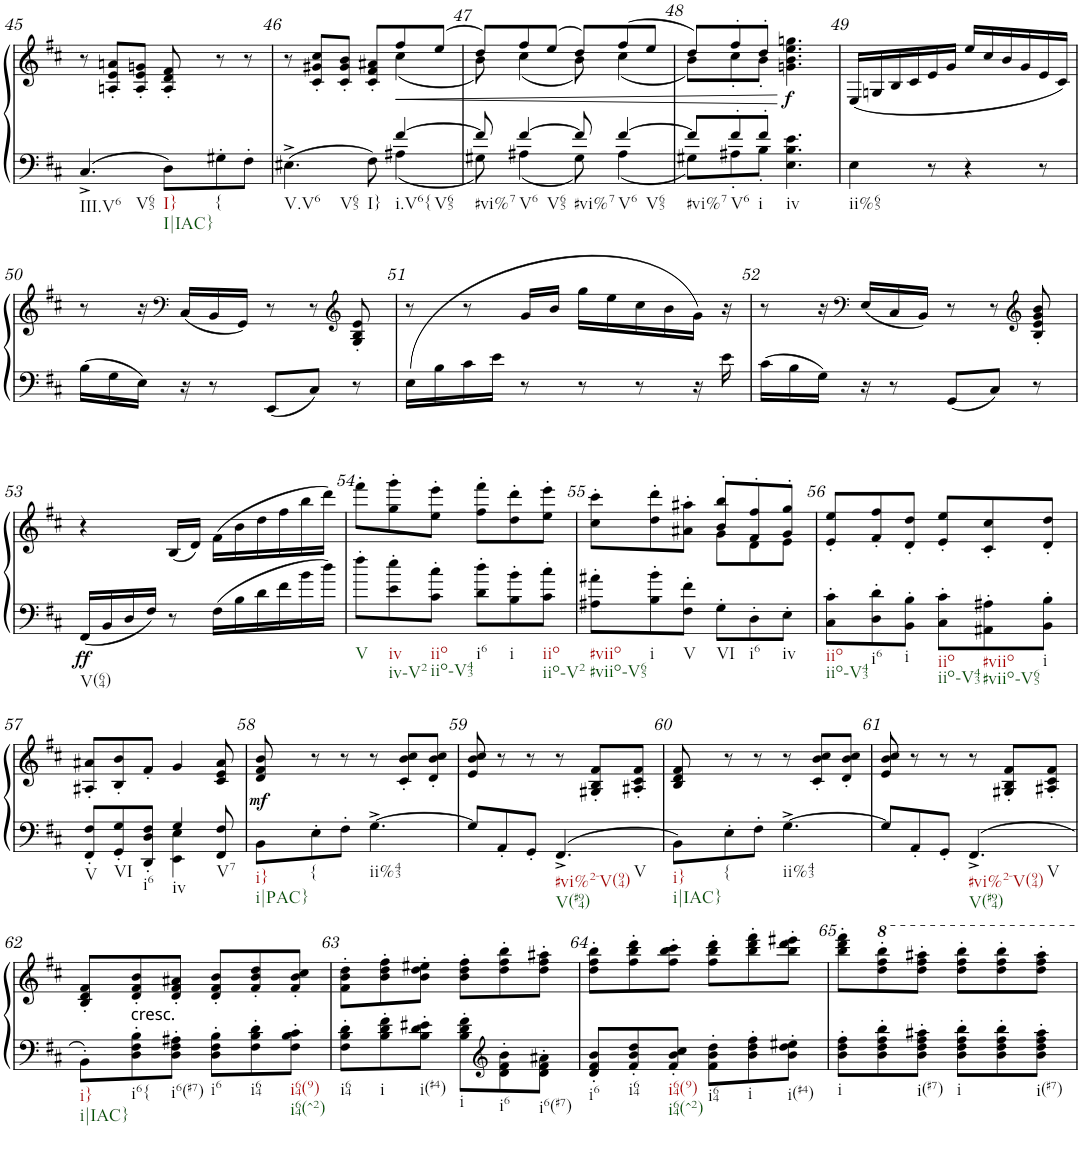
**kern	**kern	**dynam
*part1	*part1	*part1
*staff2	*staff1	*staff1/2
*I"Klavier	*	*
*I'Klav.	*	*
!!LO:PB:g=z
*clefF4	*clefG2	*
*k[f#c#]	*k[f#c#]	*
*D:	*D:	*
*M6/8	*M6/8	*
=45	=45	=45
!LO:TX:b:t=III.V6	!	!
!LO:TX:b:t=V65	!	!
4.C#^/	8r	.
.	8An/' 8e/' 8an/'L	.
.	8A/' 8e/' 8gn/'J	.
!LO:TX:b:t=I}	!	!
!LO:TX:b:t=I|IAC}	!	!
8D\L	8A/' 8d/' 8f#/'	.
!LO:TX:b:t={	!	!
8G#X'\	8r	.
8F#'\J	8r	.
=46	=46	=46
*^	*^	*
!LO:TX:b:t=V.V6	!	!	!	!
!LO:TX:b:t=V65	!	!	!	!
4.E#X^\	4.ryy	8r	4.ryy	.
.	.	8c#/' 8g#X/' 8cc#/'L	.	.
.	.	8c#/' 8g#/' 8b/'J	.	.
!LO:TX:b:t=I}	!	!	!	!
8F#\	8ryy	8c#/' 8f#/' 8a#X/'L	8ryy	.
!LO:TX:b:t=i.V6{	!	!	!	!
!LO:TX:b:t=V65	!	!	!	!
!	!	!	!	!LO:HP:b
[4f#/	4A#X\	8ff#/	(4cc#\	<
.	.	(8ee/J	.	.
=47	=47	=47	=47	=47
!LO:TX:b:t=#vi%7	!	!	!	!
8f#/]	8G#X\	8dd/L)	8b\)	.
!LO:TX:b:t=V6	!	!	!	!
!LO:TX:b:t=V65	!	!	!	!
[4f#/	4A#X\	8ff#/	(4cc#\	.
.	.	(8ee/J	.	.
!LO:TX:b:t=#vi%7	!	!	!	!
8f#/]	8G#\	8dd/L)	8b\)	.
!LO:TX:b:t=V6	!	!	!	!
!LO:TX:b:t=V65	!	!	!	!
[4f#/	4A#\	(8ff#/	(4cc#\	.
.	.	8ee/J	.	.
=48	=48	=48	=48	=48
!LO:TX:b:t=#vi%7	!	!	!	!
8f#/L]	8G#X\L	8dd/L)	8b\L)	.
!LO:TX:b:t=V6	!	!	!	!
8f#'/	8A#X'\	8ff#'/	8cc#'\	.
!LO:TX:b:t=i	!	!	!	!
8f#'/J	8B'\J	8dd'/J	8b'\J	.
!LO:TX:b:t=iv	!	!	!	!
!	!	!	!	!LO:DY:n=1:b
4.E\ 4.B\ 4.e\	4.ryy	4.gn\ 4.b\ 4.ee\ 4.ggn\	4.ryy	[ f
=49	=49	=49	=49	=49
!LO:TX:b:t=ii%65	!	!	!	!
*v	*v	*	*	*
*	*v	*v	*
4E\	(16E/LL	.
.	16Gn/	.
.	16B/	.
.	16c#/	.
8r	16e/	.
.	16g/JJ	.
4r	16ee/LL	.
.	16cc#/	.
.	16b/	.
.	16g/	.
8r	16e/	.
.	16c#/JJ)	.
!!LO:LB:g=z
=50	=50	=50
16B\LL	8r	.
16G\	.	.
16E\JJ	16r	.
*	*clefF4	*
16r	(16C#/LL	.
8r	16BB/	.
.	16GG/JJ)	.
8EE/L	8r	.
8C#/J	8r	.
*	*clefG2	*
8r	8G/' 8B/' 8e/'	.
=51	=51	=51
(16E\LL	8r	.
16B\	.	.
16c#\	8r	.
16e\JJ	.	.
8r	16g/LL	.
.	16b/JJ	.
8r	16gg\LL	.
.	16ee\	.
8r	16cc#\	.
.	16b\	.
16r	(16g\JJ	.
16e\	16r	.
=52	=52	=52
16c#\LL	8r	.
16B\	.	.
16G\JJ	16r	.
*	*clefF4	*
16r	16E/LL	.
8r	16C#/	.
.	16BB/JJ)	.
8GG/L	8r	.
8C#/J	8r	.
*	*clefG2	*
8r	8B/' 8e/' 8g/' 8b/'	.
!!LO:LB:g=z
=53	=53	=53
!LO:TX:b:t=V(64)	!	!
!	!	!LO:DY:b=2
16FF#/LL	4r	ff
16BB/	.	.
16D/	.	.
16F#/JJ	.	.
8r	(16B/LL	.
.	16d/JJ)	.
16F#\LL	(16f#\LL	.
16B\	16b\	.
16d\	16dd\	.
16f#\	16ff#\	.
16b\	16bb\	.
16dd\JJ	16ddd\JJ)	.
=54	=54	=54
!LO:TX:b:t=V	!	!
8ff#'\L	8fff#'\L	.
!LO:TX:b:t=iv	!	!
!LO:TX:b:t=iv-V2	!	!
8e\' 8ee\'	8gg\' 8ggg\'	.
!LO:TX:b:t=iio	!	!
!LO:TX:b:t=iio-V43	!	!
8c#\' 8cc#\'J	8ee\' 8eee\'J	.
!LO:TX:b:t=i6	!	!
8d\' 8dd\'L	8ff#\' 8fff#\'L	.
!LO:TX:b:t=i	!	!
8B\' 8b\'	8dd\' 8ddd\'	.
!LO:TX:b:t=iio	!	!
!LO:TX:b:t=iio-V2	!	!
8c#\' 8cc#\'J	8ee\' 8eee\'J	.
=55	=55	=55
*	*^	*
!LO:TX:b:t=#viio	!	!	!
!LO:TX:b:t=#viio-V65	!	!	!
8A#X\' 8a#X\'L	8cc#\' 8ccc#\'L	4.ryy	.
!LO:TX:b:t=i	!	!	!
8B\' 8b\'	8dd\' 8ddd\'	.	.
!LO:TX:b:t=V	!	!	!
8F#\' 8f#\'J	8a#X\' 8aa#X\'J	.	.
!LO:TX:b:t=VI	!	!	!
8G'\L	8b/' 8bb/'L	8g\L	.
!LO:TX:b:t=i6	!	!	!
8D'\	8f#/' 8ff#/'	8d\	.
!LO:TX:b:t=iv	!	!	!
8E'\J	8g/' 8gg/'J	8e\J	.
=56	=56	=56	=56
!LO:TX:b:t=iio	!	!	!
!LO:TX:b:t=iio-V43	!	!	!
*	*v	*v	*
8C#\' 8c#\'L	8e/' 8ee/'L	.
!LO:TX:b:t=i6	!	!
8D\' 8d\'	8f#/' 8ff#/'	.
!LO:TX:b:t=i	!	!
8BB\' 8B\'J	8d/' 8dd/'J	.
!LO:TX:b:t=iio	!	!
!LO:TX:b:t=iio-V43	!	!
8C#\' 8c#\'L	8e/' 8ee/'L	.
!LO:TX:b:t=#viio	!	!
!LO:TX:b:t=#viio-V65	!	!
8AA#X\' 8A#X\'	8c#/' 8cc#/'	.
!LO:TX:b:t=i	!	!
8BB\' 8B\'J	8d/' 8dd/'J	.
!!LO:LB:g=z
=57	=57	=57
*^	*	*
!LO:TX:b:t=V	!	!	!
8FF#/' 8F#/'L	4.ryy	8A#X/' 8a#X/'L	.
!LO:TX:b:t=VI	!	!	!
8GG/' 8G/'	.	8B/' 8b/'	.
!LO:TX:b:t=i6	!	!	!
8DD/' 8D/' 8F#/'J	.	8f#'/J	.
!LO:TX:b:t=iv	!	!	!
4G/	4EE\ 4E\	4g/	.
!LO:TX:b:t=V7	!	!	!
8FF#/ 8F#/	8ryy	8c#/ 8e/ 8a#/	.
=58	=58	=58	=58
!LO:TX:b:t=i}	!	!	!
!LO:TX:b:t=i|PAC}	!	!	!
!	!	!	!LO:DY:b
*v	*v	*	*
8BB\L	8d/ 8f#/ 8b/	mf
!LO:TX:b:t={	!	!
8E'\	8r	.
8F#'\J	8r	.
!LO:TX:b:t=ii%43	!	!
[4.G^\	8r	.
.	8c#/' 8b/' 8cc#/'L	.
.	8d/' 8b/' 8cc#/'J	.
=59	=59	=59
8G/L]	8e/ 8b/ 8cc#/	.
8AA'/	8r	.
8GG'/J	8r	.
!LO:TX:b:t=#vi%2-V(94)	!	!
!LO:TX:b:t=V(#94)	!	!
!LO:TX:b:t=V	!	!
4.FF#^/	8r	.
.	8G#X/' 8B/' 8f#/'L	.
.	8A#X/' 8c#/' 8f#/'J	.
=60	=60	=60
!LO:TX:b:t=i}	!	!
!LO:TX:b:t=i|IAC}	!	!
8BB\L	8B/ 8d/ 8f#/	.
!LO:TX:b:t={	!	!
8E'\	8r	.
8F#'\J	8r	.
!LO:TX:b:t=ii%43	!	!
[4.G^\	8r	.
.	8c#/' 8b/' 8cc#/'L	.
.	8d/' 8b/' 8cc#/'J	.
=61	=61	=61
8G/L]	8e/ 8b/ 8cc#/	.
8AA'/	8r	.
8GG'/J	8r	.
!LO:TX:b:t=#vi%2-V(94)	!	!
!LO:TX:b:t=V(#94)	!	!
!LO:TX:b:t=V	!	!
4.FF#^/	8r	.
.	8G#X/' 8B/' 8f#/'L	.
.	8A#X/' 8c#/' 8f#/'J	.
!!LO:LB:g=z
=62	=62	=62
!LO:TX:b:t=i}	!	!
!LO:TX:b:t=i|IAC}	!	!
8BB'\L	8B/' 8d/' 8f#/'L	.
!LO:TX:a:t=cresc.	!	!
!LO:TX:b:t=i6{	!	!
8D\' 8F#\' 8B\'	8d/' 8f#/' 8b/'	.
!LO:TX:b:t=i6(#7)	!	!
8D\' 8F#\' 8A#X\'J	8d/' 8f#/' 8a#X/'J	.
!LO:TX:b:t=i6	!	!
8D\' 8F#\' 8B\'L	8d/' 8f#/' 8b/'L	.
!LO:TX:b:t=i64	!	!
8F#\' 8B\' 8d\'	8f#/' 8b/' 8dd/'	.
!LO:TX:b:t=i64(9)	!	!
!LO:TX:b:t=i64(^2)	!	!
8F#\' 8B\' 8c#\'J	8f#/' 8b/' 8cc#/'J	.
=63	=63	=63
!LO:TX:b:t=i64	!	!
8F#\' 8B\' 8d\'L	8f#\' 8b\' 8dd\'L	.
!LO:TX:b:t=i	!	!
8B\' 8d\' 8f#\'	8b\' 8dd\' 8ff#\'	.
!LO:TX:b:t=i(#4)	!	!
8B\' 8d\' 8e#X\'J	8b\' 8dd\' 8ee#X\'J	.
!LO:TX:b:t=i	!	!
8B\' 8d\' 8f#\'L	8b\' 8dd\' 8ff#\'L	.
*clefG2	*	*
!LO:TX:b:t=i6	!	!
8d\' 8f#\' 8b\'	8dd\' 8ff#\' 8bb\'	.
!LO:TX:b:t=i6(#7)	!	!
8d\' 8f#\' 8a#X\'J	8dd\' 8ff#\' 8aa#X\'J	.
=64	=64	=64
!LO:TX:b:t=i6	!	!
8d/' 8f#/' 8b/'L	8dd\' 8ff#\' 8bb\'L	.
!LO:TX:b:t=i64	!	!
8f#/' 8b/' 8dd/'	8ff#\' 8bb\' 8ddd\'	.
!LO:TX:b:t=i64(9)	!	!
!LO:TX:b:t=i64(^2)	!	!
8f#/' 8b/' 8cc#/'J	8ff#\' 8bb\' 8ccc#\'J	.
!LO:TX:b:t=i64	!	!
8f#\' 8b\' 8dd\'L	8ff#\' 8bb\' 8ddd\'L	.
!LO:TX:b:t=i	!	!
8b\' 8dd\' 8ff#\'	8bb\' 8ddd\' 8fff#\'	.
!LO:TX:b:t=i(#4)	!	!
8b\' 8dd\' 8ee#X\'J	8bb\' 8ddd\' 8eee#X\'J	.
=65	=65	=65
!LO:TX:b:t=i	!	!
8b\' 8dd\' 8ff#\'L	8bb\' 8ddd\' 8fff#\'L	.
8b\' 8dd\' 8ff#\' 8bb\'	8ddd\' 8fff#\' 8bbb\'	.
!LO:TX:b:t=i(#7)	!	!
8b\' 8dd\' 8ff#\' 8aa#X\'J	8ddd\' 8fff#\' 8aaa#X\'J	.
!LO:TX:b:t=i	!	!
8b\' 8dd\' 8ff#\' 8bb\'L	8ddd\' 8fff#\' 8bbb\'L	.
8b\' 8dd\' 8ff#\' 8bb\'	8ddd\' 8fff#\' 8bbb\'	.
!LO:TX:b:t=i(#7)	!	!
8b\' 8dd\' 8ff#\' 8aa#\'J	8ddd\' 8fff#\' 8aaa#\'J	.
=	=	=
*-	*-	*-
